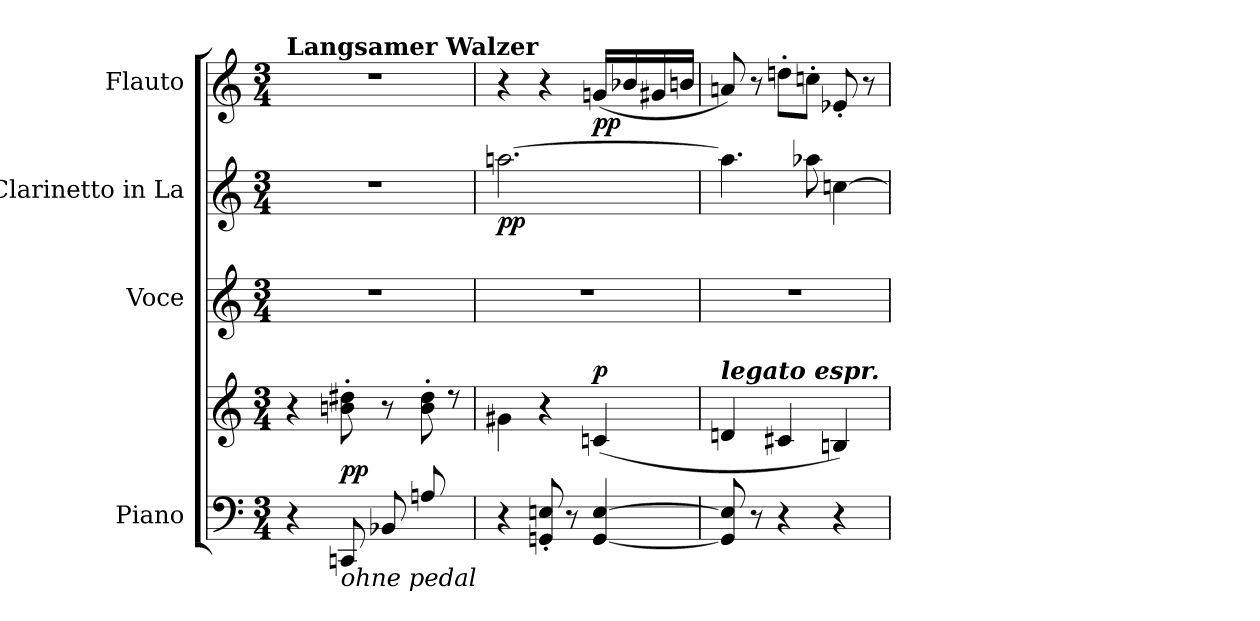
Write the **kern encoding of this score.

**kern	**kern	**dynam	**kern	**kern	**dynam	**kern	**dynam
*part4	*part4	*part4	*part3	*part2	*part2	*part1	*part1
*staff5	*staff4	*staff4/5	*staff3	*staff2	*staff2	*staff1	*staff1
*I"Piano	*	*	*I"Voce	*I"Clarinetto in La	*	*I"Flauto	*
*	*	*	*I'Vo.	*I'Cl. La	*	*I'Fl.	*
*clefF4	*clefG2	*	*clefG2	*clefG2	*	*clefG2	*
*	*	*	*	*ITrd2c3	*	*	*
*k[]	*k[]	*	*k[]	*k[f#c#g#]	*	*k[]	*
*M3/4	*M3/4	*	*M3/4	*M3/4	*	*M3/4	*
*MM138	*MM138	*	*MM138	*MM138	*	*MM138	*
=1	=1	=1	=1	=1	=1	=1	=1
*	*^	*	*	*	*	*	*
!	!	!	!	!	!	!	!LO:TX:a:B:t=Langsamer Walzer	!
4r	4r	8ryy	.	2.r	2.r	.	2.r	.
!LO:TX:b:i:t=ohne pedal	!	!	!	!	!	!	!	!
!	!	!	!LO:DY:b	!	!	!	!	!
*	*v	*v	*	*	*	*	*	*
(<8CCn/L	8bn\' 8dd#X\'	pp	.	.	.	.	.
8BB-X/	8r	.	.	.	.	.	.
8An/	8b\' 8dd#\'	.	.	.	.	.	.
*	*^	*	*	*	*	*	*
8ryy	8r	8dn\J	.	.	.	.	.	.
=2	=2	=2	=2	=2	=2	=2	=2	=2
!	!	!	!	!	!	!LO:DY:b	!	!
*	*v	*v	*	*	*	*	*	*
4r	4g#X\)	.	2.r	[2.ff#X\	pp	4r	.
8GGn/' 8En/'	4r	.	.	.	.	4r	.
8r	.	.	.	.	.	.	.
!	!	!LO:DY:a	!	!	!	!	!LO:DY:b
[4GG/ [4E/	(<4cn/	p	.	.	.	(<16gn/LL	pp
.	.	.	.	.	.	16b-X/	.
.	.	.	.	.	.	16g#X/	.
.	.	.	.	.	.	16bn/JJ	.
=3	=3	=3	=3	=3	=3	=3	=3
!	!LO:TX:a:Bi:t=legato espr.	!	!	!	!	!	!
8GG/] 8E/]	4dn/	.	2.r	4.ff#\]	.	8an/)	.
8r	.	.	.	.	.	8r	.
4r	4c#X/	.	.	.	.	8ddn'\L	.
.	.	.	.	8ffn\	.	8ccn'\J	.
4r	4Bn/)	.	.	[4an\	.	8e-X'/	.
.	.	.	.	.	.	8r	.
=	=	=	=	=	=	=	=
*-	*-	*-	*-	*-	*-	*-	*-
